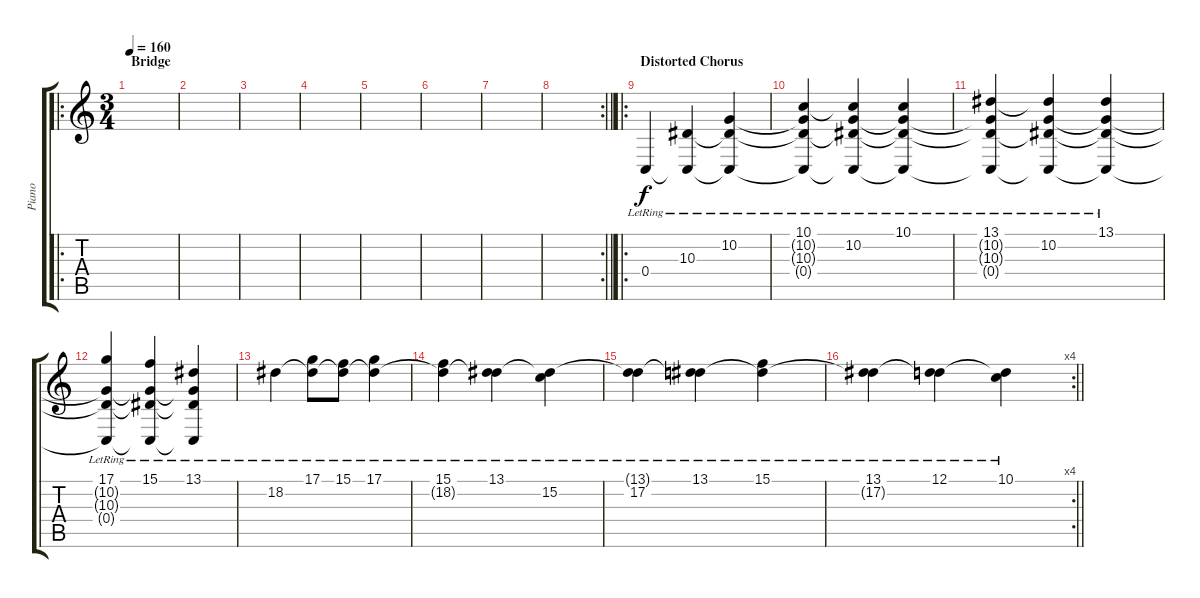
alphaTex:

\track ("Piano" "Piano") {instrument electricgrandpiano}
\staff {score tabs}
\tuning (D4 A3 F3 C3 G2 C2) {hide}
\ro
\ts (3 4)
\section ("" "Bridge")
\tempo 160
\clef g2
\ks c
|
|
|
|
|
|
|
\rc 2
\barLineRight lightlight
|
\ro
\section ("" "Distorted Chorus")
0.4{lr}.4 (10.3{lr} 0.4{t}).4 (10.2{lr} 10.3{t} 0.4{t}).4 |
(10.1{lr} 10.2{t} 10.3{t} 0.4{t}).4 (10.1{t} 10.2{lr} 10.3{t} 0.4{t}).4 (10.1{lr} 10.2{t} 10.3{t} 0.4{t}).4 |
(13.1{lr} 10.2{t} 10.3{t} 0.4{t}).4 (13.1{t} 10.2{lr} 10.3{t} 0.4{t}).4 (13.1{lr} 10.2{t} 10.3{t} 0.4{t}).4 |
(17.1{lr} 10.2{t} 10.3{t} 0.4{t}).4 (15.1{lr} 10.2{t} 10.3{t} 0.4{t}).4 (13.1{lr} 10.2{t} 10.3{t} 0.4{t}).4 |
18.2{lr}.4 (17.1{lr} 18.2{t}).8 (15.1{lr} 18.2{t}).8 (17.1{lr} 18.2{t}).4 |
(15.1{lr} 18.2{t}).4 (13.1{lr} 18.2{t}).4 (13.1{t} 15.2{lr}).4 |
(13.1{t} 17.2{lr}).4 (13.1{lr} 17.2{t}).4 (15.1{lr} 17.2{t}).4 |
\rc 4
\barLineRight lightlight
(13.1{lr} 17.2{t}).4 (12.1{lr} 17.2{t}).4 (10.1{lr} 17.2{t}).4
